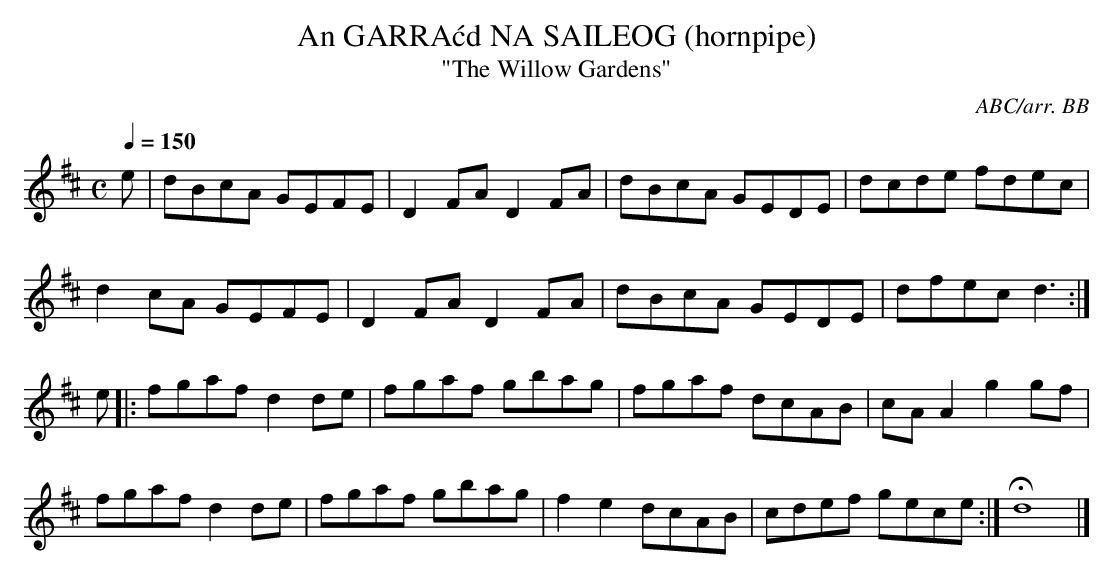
X:1
T:GARRA\'cd NA SAILEOG (hornpipe), An
T:"The Willow Gardens"
C:ABC/arr. BB
but I think it has other names too.
M:C
L:1/8
Q:1/4=150
K:D
e|dBcA GEFE|D2FA D2FA|dBcA GEDE|dcde fdec|
d2cA GEFE|D2FA D2FA|dBcA GEDE|dfec d3 :|
e|:fgaf d2de|fgaf gbag|fgaf dcAB|cAA2 g2gf|
fgaf d2de|fgaf gbag|f2e2 dcAB|cdef gece :|Hd8|]
